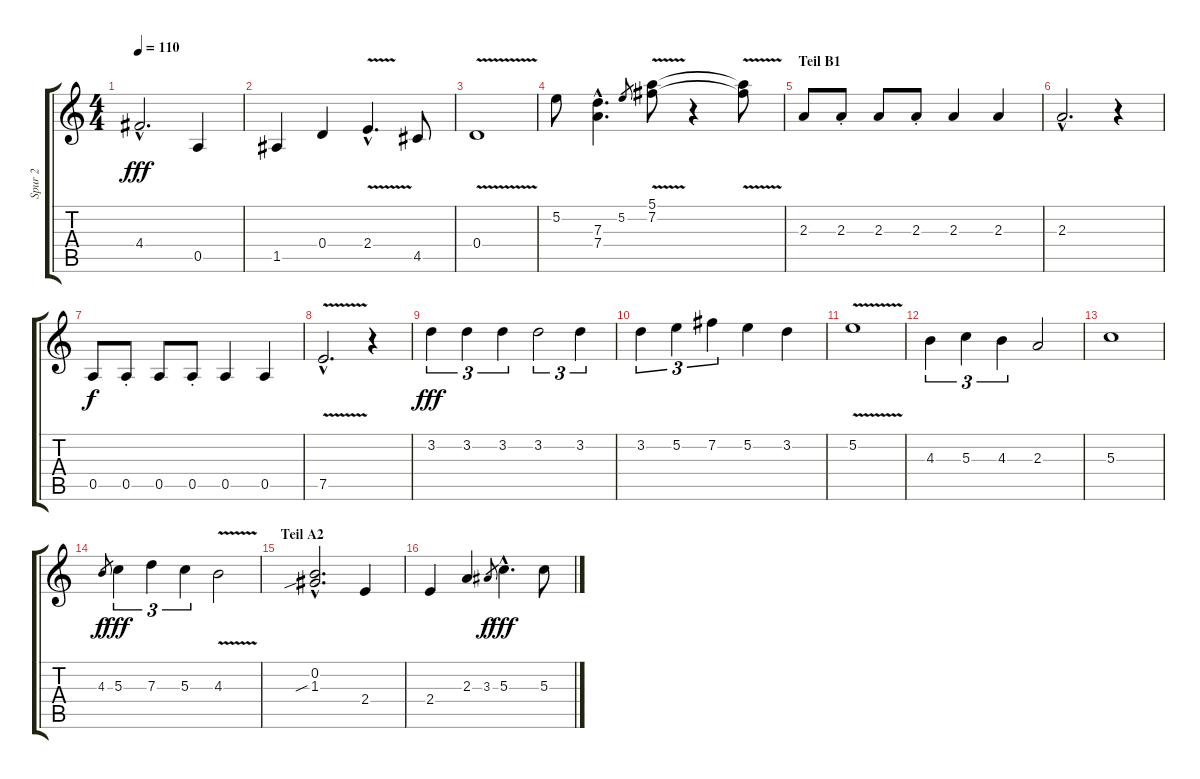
\track ("Spur 2" "Spur 2") {instrument acousticguitarnylon}
\staff {score tabs}
\tuning (E4 B3 G3 D3 A2 E2) {hide}
\ts (4 4)
\tempo 110
\clef g2
\ks c
4.4{hac}.2{d dy fff} 0.5.4 |
1.5.4 0.4.4 2.4{v hac}.4{d} 4.5.8 |
0.4{v}.1 |
5.2.8 (7.3{hac} 7.4{hac}).4{d} 5.2.8{gr} (5.1 7.2{v}).8 r.4 (5.1{t} 7.2{t}).8 |
\section ("" "Teil B1")
2.3.8{volume 16 instrument electricguitarjazz} 2.3{st}.8 2.3.8 2.3{st}.8 2.3.4 2.3.4 |
2.3{hac}.2{d} r.4 |
0.5.8{dy f} 0.5{st}.8 0.5.8 0.5{st}.8 0.5.4 0.5.4 |
7.5{v hac}.2{d} r.4 |
3.2.4{tu (3 2) dy fff instrument acousticguitarnylon} 3.2.4{tu (3 2)} 3.2.4{tu (3 2)} 3.2.2{tu (3 2)} 3.2.4{tu (3 2)} |
3.2.4{tu (3 2)} 5.2.4{tu (3 2)} 7.2.4{tu (3 2)} 5.2.4 3.2.4 |
5.2{v}.1 |
4.3.4{tu (3 2)} 5.3.4{tu (3 2)} 4.3.4{tu (3 2)} 2.3.2 |
5.3.1 |
4.3.8{gr dy f} 5.3.4{tu (3 2) dy fff} 7.3.4{tu (3 2)} 5.3.4{tu (3 2)} 4.3{v}.2 |
\section ("" "Teil A2")
(0.2{hac} 1.3{sib hac}).2{d} 2.4.4 |
2.4.4 2.3.4 3.3.8{gr dy f} 5.3{hac}.4{d dy fff} 5.3.8
